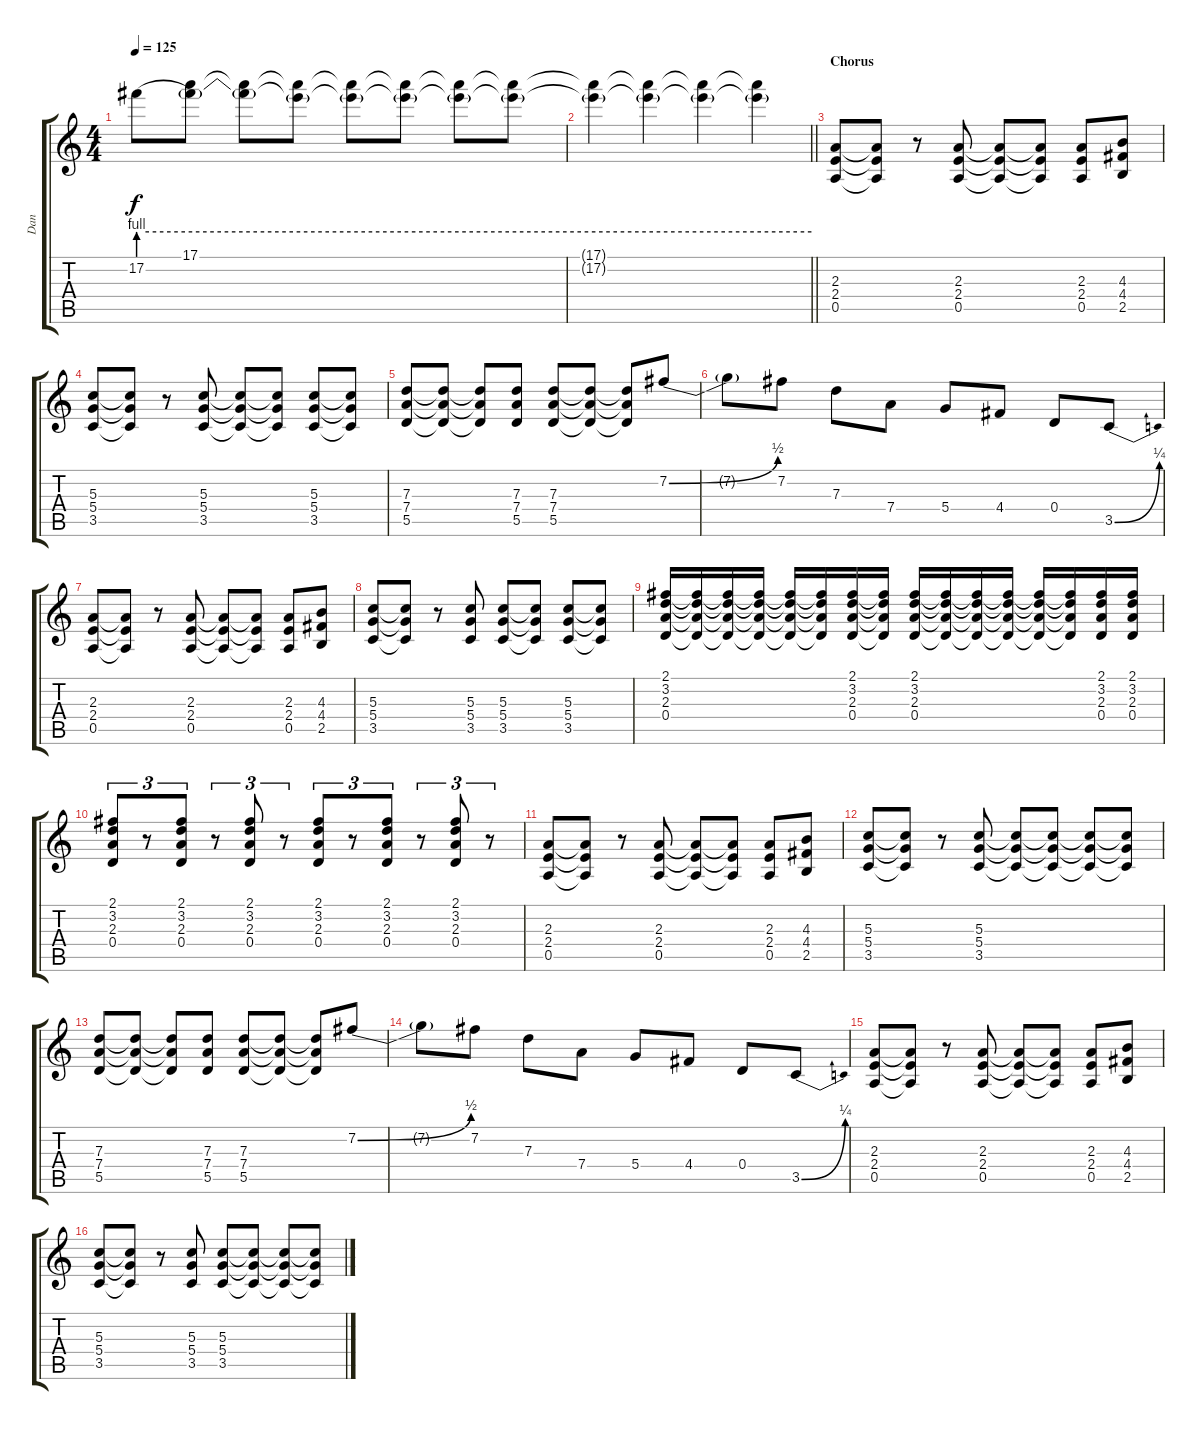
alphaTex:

\track ("Dan" "Dan") {instrument distortionguitar}
\staff {score tabs}
\tuning (E4 B3 G3 D3 A2 E2) {hide}
\ts (4 4)
\tempo 125
\clef g2
\ks c
17.2{be (hold 0 4 60 4) t}.8{dy f} (17.1 17.2{t}).8 (17.1{t} 17.2{t}).8 (17.1{t} 17.2{t}).8 (17.1{t} 17.2{t}).8 (17.1{t} 17.2{t}).8 (17.1{t} 17.2{t}).8 (17.1{t} 17.2{t}).8 |
\barLineRight lightlight
(17.1{t} 17.2{t}).4 (17.1{t} 17.2{t}).4 (17.1{t} 17.2{t}).4 (17.1{t} 17.2{t}).4 |
\section ("" "Chorus")
(2.3 2.4 0.5).8 (2.3{t} 2.4{t} 0.5{t}).8 r.8 (2.3 2.4 0.5).8 (2.3{t} 2.4{t} 0.5{t}).8 (2.3{t} 2.4{t} 0.5{t}).8 (2.3 2.4 0.5).8 (4.3 4.4 2.5).8 |
(5.3 5.4 3.5).8 (5.3{t} 5.4{t} 3.5{t}).8 r.8 (5.3 5.4 3.5).8 (5.3{t} 5.4{t} 3.5{t}).8 (5.3{t} 5.4{t} 3.5{t}).8 (5.3 5.4 3.5).8 (5.3{t} 5.4{t} 3.5{t}).8 |
(7.3 7.4 5.5).8 (7.3{t} 7.4{t} 5.5{t}).8 (7.3{t} 7.4{t} 5.5{t}).8 (7.3 7.4 5.5).8 (7.3 7.4 5.5).8 (7.3{t} 7.4{t} 5.5{t}).8 (7.3{t} 7.4{t} 5.5{t}).8 7.2{be (bend 0 0 60 2)}.8 |
7.2{t}.8 7.2.8 7.3.8 7.4.8 5.4.8 4.4.8 0.4.8 3.5{be (bend 0 0 60 1)}.8 |
(2.3 2.4 0.5).8 (2.3{t} 2.4{t} 0.5{t}).8 r.8 (2.3 2.4 0.5).8 (2.3{t} 2.4{t} 0.5{t}).8 (2.3{t} 2.4{t} 0.5{t}).8 (2.3 2.4 0.5).8 (4.3 4.4 2.5).8 |
(5.3 5.4 3.5).8 (5.3{t} 5.4{t} 3.5{t}).8 r.8 (5.3 5.4 3.5).8 (5.3 5.4 3.5).8 (5.3{t} 5.4{t} 3.5{t}).8 (5.3 5.4 3.5).8 (5.3{t} 5.4{t} 3.5{t}).8 |
(2.1 3.2 2.3 0.4).16 (2.1{t} 3.2{t} 2.3{t} 0.4{t}).16 (2.1{t} 3.2{t} 2.3{t} 0.4{t}).16 (2.1{t} 3.2{t} 2.3{t} 0.4{t}).16 (2.1{t} 3.2{t} 2.3{t} 0.4{t}).16 (2.1{t} 3.2{t} 2.3{t} 0.4{t}).16 (2.1 3.2 2.3 0.4).16 (2.1{t} 3.2{t} 2.3{t} 0.4{t}).16 (2.1 3.2 2.3 0.4).16 (2.1{t} 3.2{t} 2.3{t} 0.4{t}).16 (2.1{t} 3.2{t} 2.3{t} 0.4{t}).16 (2.1{t} 3.2{t} 2.3{t} 0.4{t}).16 (2.1{t} 3.2{t} 2.3{t} 0.4{t}).16 (2.1{t} 3.2{t} 2.3{t} 0.4{t}).16 (2.1 3.2 2.3 0.4).16 (2.1 3.2 2.3 0.4).16 |
(2.1 3.2 2.3 0.4).8{tu (3 2)} r.8{tu (3 2)} (2.1 3.2 2.3 0.4).8{tu (3 2)} r.8{tu (3 2)} (2.1 3.2 2.3 0.4).8{tu (3 2)} r.8{tu (3 2)} (2.1 3.2 2.3 0.4).8{tu (3 2)} r.8{tu (3 2)} (2.1 3.2 2.3 0.4).8{tu (3 2)} r.8{tu (3 2)} (2.1 3.2 2.3 0.4).8{tu (3 2)} r.8{tu (3 2)} |
(2.3 2.4 0.5).8 (2.3{t} 2.4{t} 0.5{t}).8 r.8 (2.3 2.4 0.5).8 (2.3{t} 2.4{t} 0.5{t}).8 (2.3{t} 2.4{t} 0.5{t}).8 (2.3 2.4 0.5).8 (4.3 4.4 2.5).8 |
(5.3 5.4 3.5).8 (5.3{t} 5.4{t} 3.5{t}).8 r.8 (5.3 5.4 3.5).8 (5.3{t} 5.4{t} 3.5{t}).8 (5.3{t} 5.4{t} 3.5{t}).8 (5.3{t} 5.4{t} 3.5{t}).8 (5.3{t} 5.4{t} 3.5{t}).8 |
(7.3 7.4 5.5).8 (7.3{t} 7.4{t} 5.5{t}).8 (7.3{t} 7.4{t} 5.5{t}).8 (7.3 7.4 5.5).8 (7.3 7.4 5.5).8 (7.3{t} 7.4{t} 5.5{t}).8 (7.3{t} 7.4{t} 5.5{t}).8 7.2{be (bend 0 0 60 2)}.8 |
7.2{t}.8 7.2.8 7.3.8 7.4.8 5.4.8 4.4.8 0.4.8 3.5{be (bend 0 0 60 1)}.8 |
(2.3 2.4 0.5).8 (2.3{t} 2.4{t} 0.5{t}).8 r.8 (2.3 2.4 0.5).8 (2.3{t} 2.4{t} 0.5{t}).8 (2.3{t} 2.4{t} 0.5{t}).8 (2.3 2.4 0.5).8 (4.3 4.4 2.5).8 |
(5.3 5.4 3.5).8 (5.3{t} 5.4{t} 3.5{t}).8 r.8 (5.3 5.4 3.5).8 (5.3 5.4 3.5).8 (5.3{t} 5.4{t} 3.5{t}).8 (5.3{t} 5.4{t} 3.5{t}).8 (5.3{t} 5.4{t} 3.5{t}).8
